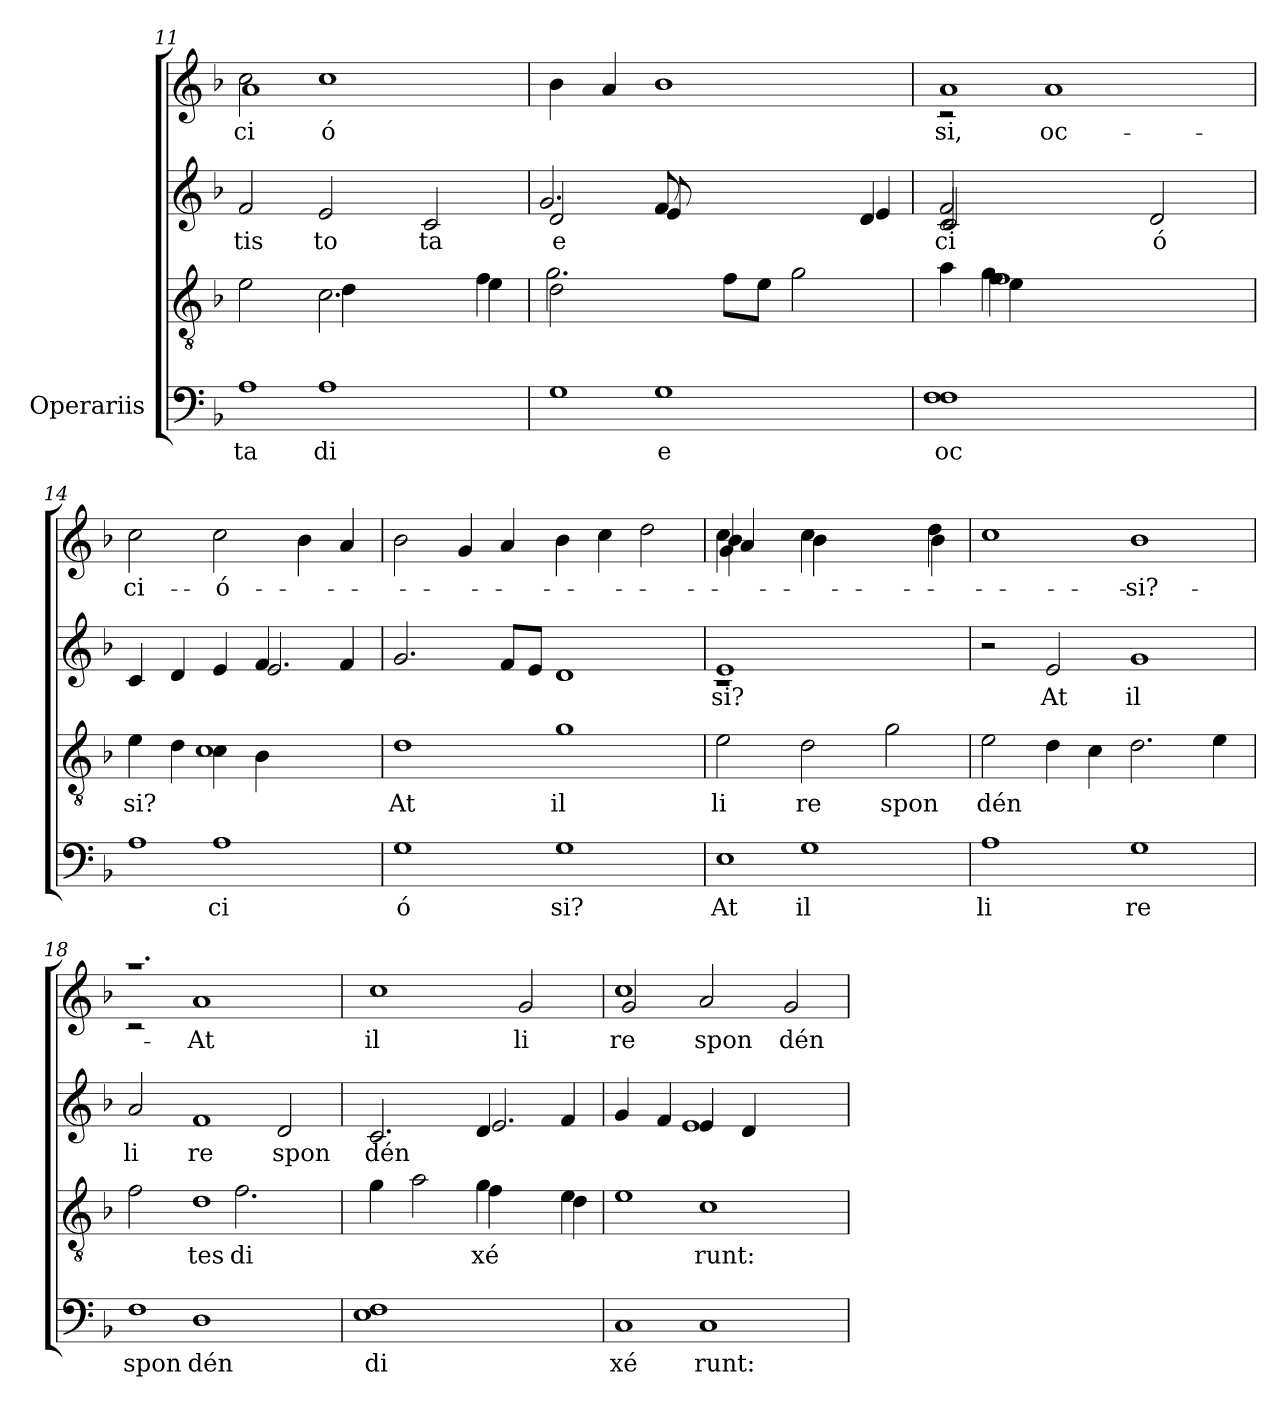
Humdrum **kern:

**kern	**text	**kern	**text	**kern	**text	**kern	**text
*part4	*part4	*part3	*part3	*part2	*part2	*part1	*part1
*staff4	*staff4	*staff3	*staff3	*staff2	*staff2	*staff1	*staff1
*I"Operariis	*	*	*	*	*	*	*
*clefF4	*	*clefGv2	*	*clefG2	*	*clefG2	*
*k[b-]	*	*k[b-]	*	*k[b-]	*	*k[b-]	*
*F:	*	*F:	*	*F:	*	*F:	*
=11	=11	=11	=11	=11	=11	=11	=11
!	!LO:LY:b	!	!	!	!LO:LY:b	!	!LO:LY:b
*^	*	*^	*	*	*	*^	*
1A	2ryy	ta	2e\	2ryy	.	2f/	tis	2cc\	1a	ci
!	!	!LO:LY:b	!	!	!	!	!LO:LY:b	!	!	!LO:LY:b:rj
.	1A	di	2.c\	4d\	.	2e/	to	1cc	.	ó
.	.	.	.	2ryy	.	.	.	.	.	.
!	!	!	!	!	!	!	!LO:LY:b	!	!	!
2ryy	.	.	.	.	.	2c/	ta	.	2ryy	.
.	.	.	4f\	4e\	.	.	.	.	.	.
*	*	*	*	*	*	*	*	*v	*v	*
=12	=12	=12	=12	=12	=12	=12	=12	=12	=12
!	!	!	!	!	!	!	!LO:LY:b	!	!
*	*	*	*	*	*	*^	*	*	*
!	!	!	!	!	!	!	!	!LO:LY:b	!	!
*	*	*	*	*	*	*^	*^	*	*	*
1G	2ryy	.	2d\	2.g\	.	2d/	2.g/	2ryy	1ryy	e	4b-\	.
.	.	.	.	.	.	.	.	.	.	.	4a/	.
!	!	!LO:LY:b:rj	!	!	!	!	!	!	!	!	!	!
.	1G	e	1ryy	.	.	8f/	.	8e/	.	.	1b-	.
.	.	.	.	.	.	2..ryy	.	2ryy	.	.	.	.
.	.	.	.	8f\L	.	.	2.ryy	.	.	.	.	.
.	.	.	.	8e\J	.	.	.	.	.	.	.	.
2ryy	.	.	.	2g\	.	.	.	.	4ryy	.	.	.
.	.	.	.	.	.	.	.	8ryy	.	.	.	.
.	.	.	.	.	.	.	.	4d/	4e/	.	.	.
*v	*v	*	*	*	*	*	*	*	*	*	*	*
*	*	*v	*v	*	*	*	*	*	*	*	*
!!LO:LB:g=z
=13	=13	=13	=13	=13	=13	=13	=13	=13	=13	=13
!	!LO:LY:b	!	!	!	!	!	!	!LO:LY:b	!	!
*	*	*^	*	*	*	*	*	*	*	*
*	*	*	*^	*	*	*	*	*	*	*	*
*	*	*	*	*^	*	*	*	*	*	*	*	*
!	!	!	!	!	!	!	!	!	!	!	!LO:LY:b	!	!LO:LY:b
*	*	*	*	*	*	*	*	*	*v	*v	*	*^	*
1F 1F	oc	4ryy	4a\	4ryy	4ryy	.	2f/	2c/	2c/	ci	1a	2rc	si,
.	.	1f	4g\	4f\	4e\	.	.	.	.	.	.	.	.
!	!	!	!	!	!	!	!	!	!	!	!	!	!LO:LY:b
.	.	.	4ryy	4ryy	4ryy	.	1ryy	1ryy	2ryy	.	.	1a	oc-
.	.	.	2.ryy	2.ryy	2.ryy	.	.	.	.	.	.	.	.
!	!	!	!	!	!	!	!	!	!	!LO:LY:b	!	!	!
2ryy	.	.	.	.	.	.	.	.	2d/	ó	2ryy	.	.
.	.	4ryy	.	.	.	.	.	.	.	.	.	.	.
*	*	*v	*v	*v	*v	*	*	*	*	*	*v	*v	*
=14	=14	=14	=14	=14	=14	=14	=14	=14	=14
*^	*	*	*	*	*	*	*	*	*
!	!	!	!	!LO:LY:b	!	!	!	!	!	!LO:LY:b
*	*	*	*^	*	*	*	*	*	*	*
1A	2ryy	.	4e\	2ryy	si?	4c/	2.ryy	1ryy	.	2cc\	-ci-
.	.	.	4d\	.	.	4d/	.	.	.	.	.
!	!	!LO:LY:b	!	!	!	!	!	!	!	!	!LO:LY:b
.	1A	ci	4c\	1c	.	4e/	.	.	.	2cc\	-ó-
.	.	.	4B-\	.	.	4f/	2.e/	.	.	.	.
2ryy	.	.	2ryy	.	.	2ryy	.	4ryy	.	4b-\	.
.	.	.	.	.	.	.	.	4f/	.	4a/	.
*v	*v	*	*	*	*	*	*	*	*	*	*
*	*	*v	*v	*	*	*	*	*	*	*
=15	=15	=15	=15	=15	=15	=15	=15	=15	=15
!	!LO:LY:b	!	!LO:LY:b	!	!	!	!	!	!
*	*	*	*	*v	*v	*v	*	*	*
1G	ó	1d	At	2.g/	.	2b-\	.
.	.	.	.	.	.	4g/	.
.	.	.	.	8f/L	.	4a/	.
.	.	.	.	8e/J	.	.	.
!	!LO:LY:b	!	!LO:LY:b	!	!	!	!
1G	si?	1g	il	1d	.	4b-\	.
.	.	.	.	.	.	4cc\	.
.	.	.	.	.	.	2dd\	.
=16	=16	=16	=16	=16	=16	=16	=16
*	*	*	*	*^	*	*	*
!	!LO:LY:b	!	!LO:LY:b	!	!LO:N:vis=1	!LO:LY:b	!	!
*^	*	*	*	*	*	*	*^	*
*	*	*	*	*	*	*	*	*	*^	*
*	*	*	*	*	*	*	*	*	*	*^	*
1E	2ryy	At	2e\	li	1e	1.rc	si?	4cc\	4b-\	4g/	4a/	.
.	.	.	.	.	.	.	.	4ryy	1ryy	1ryy	4ryy	.
!	!	!LO:LY:b	!	!LO:LY:b	!	!	!	!	!	!	!	!
.	1G	il	2d\	re	.	.	.	4cc\	.	.	4b-\	.
.	.	.	.	.	.	.	.	2ryy	.	.	2ryy	.
!	!	!	!	!LO:LY:b	!	!	!	!	!	!	!	!
2ryy	.	.	2g\	spon	2ryy	.	.	.	.	.	.	.
.	.	.	.	.	.	.	.	4dd\	4ryy	4ryy	4b-\	.
*v	*v	*	*	*	*v	*v	*	*	*	*	*	*
!!LO:LB:g=z
=17	=17	=17	=17	=17	=17	=17	=17	=17	=17	=17
!	!LO:LY:b	!	!LO:LY:b	!	!	!	!	!	!	!
*	*	*	*	*	*	*v	*v	*v	*v	*
1A	li	2e\	dén	2r	.	1cc	.
!	!	!	!	!	!LO:LY:b	!	!
.	.	4d\	.	2e/	At	.	.
.	.	4c\	.	.	.	.	.
!	!LO:LY:b	!	!	!	!LO:LY:b	!	!LO:LY:b
1G	re	2.d\	.	1g	il	1b-	-si?
.	.	4e\	.	.	.	.	.
=18	=18	=18	=18	=18	=18	=18	=18
!	!LO:LY:b	!	!	!	!LO:LY:b	!LO:N:vis=1	!
*^	*	*^	*	*^	*	*^	*
1F	2ryy	spon	2f\	2.ryy	.	2a/	1ryy	li	1.raa	2rc	.
!	!	!LO:LY:b	!	!	!LO:LY:b	!	!	!LO:LY:b	!	!	!LO:LY:b
.	1D	dén	1d	.	tes	1f	.	re	.	1a	At
!	!	!	!	!	!LO:LY:b	!	!	!	!	!	!
.	.	.	.	2.f\	di	.	.	.	.	.	.
!	!	!	!	!	!	!	!	!LO:LY:b	!	!	!
2ryy	.	.	.	.	.	.	2d/	spon	.	.	.
*v	*v	*	*	*	*	*	*	*	*v	*v	*
*	*	*v	*v	*	*	*	*	*	*
=19	=19	=19	=19	=19	=19	=19	=19	=19
!	!LO:LY:b	!	!	!	!	!LO:LY:b	!	!LO:LY:b
*	*	*^	*	*	*^	*	*	*
*	*	*	*^	*	*	*	*	*	*	*
1E 1F	di	4g\	2.ryy	1ryy	.	2.c/	2.ryy	1ryy	dén	1cc	il
.	.	2a\	.	.	.	.	.	.	.	.	.
!	!	!	!	!	!LO:LY:b	!	!	!	!	!	!
.	.	4g\	4f\	.	xé	4d/	2.e/	.	.	.	.
!	!	!	!	!	!	!	!	!	!	!	!LO:LY:b
2ryy	.	2ryy	4ryy	4ryy	.	2ryy	.	4ryy	.	2g/	li
.	.	.	4e\	4d\	.	.	.	4f/	.	.	.
=20	=20	=20	=20	=20	=20	=20	=20	=20	=20	=20	=20
!	!LO:LY:b	!	!	!	!	!	!	!	!	!	!LO:LY:b
*^	*	*	*	*	*	*	*	*	*	*^	*
!	!	!	!	!	!	!	!	!	!	!	!	!	!LO:LY:b
*	*	*	*	*v	*v	*	*	*	*	*	*	*	*
*	*	*	*	*	*	*	*v	*v	*	*	*	*
1C	2ryy	xé	1e	2ryy	.	4g/	2ryy	.	1cc	2g/	re
.	.	.	.	.	.	4f/	.	.	.	.	.
!	!	!LO:LY:b	!	!	!LO:LY:b	!	!	!	!	!	!LO:LY:b
.	1C	runt:	.	1c	runt:	4e/	1e	.	.	2a/	spon
.	.	.	.	.	.	4d/	.	.	.	.	.
!	!	!	!	!	!	!	!	!	!	!	!LO:LY:b
2ryy	.	.	2ryy	.	.	2ryy	.	.	2ryy	2g/	dén
*v	*v	*	*	*	*	*v	*v	*	*v	*v	*
*	*	*v	*v	*	*	*	*	*
=	=	=	=	=	=	=	=
*-	*-	*-	*-	*-	*-	*-	*-
